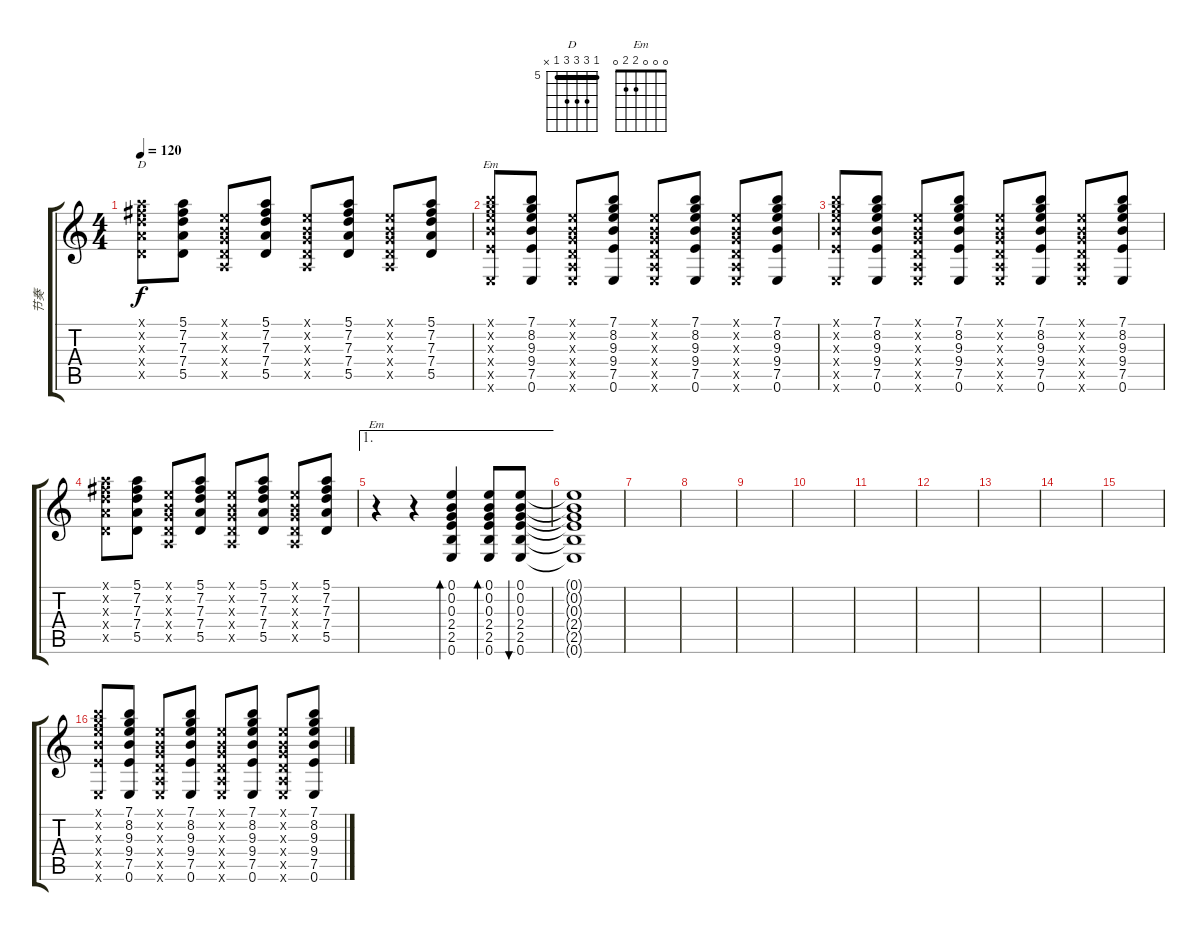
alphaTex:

\track ("节奏" "节奏") {instrument acousticguitarsteel}
\staff {score tabs}
\tuning (E4 B3 G3 D3 A2 E2) {hide}
\chord ("D" 5 7 7 7 5 x) {firstfret 5 barre 5}
\chord ("Em" 7 8 9 9 7 0) {firstfret 7 barre 7}
\chord ("Em" 0 0 0 2 2 0)
\ts (4 4)
\tempo 120
\clef g2
\ks c
(5.1{x} 7.2{x} 7.3{x} 7.4{x} 5.5{x}).8{ch "D" dy f} (5.1 7.2 7.3 7.4 5.5).8 (0.1{x} 0.2{x} 0.3{x} 0.4{x} 0.5{x}).8 (5.1 7.2 7.3 7.4 5.5).8 (0.1{x} 0.2{x} 0.3{x} 0.4{x} 0.5{x}).8 (5.1 7.2 7.3 7.4 5.5).8 (0.1{x} 0.2{x} 0.3{x} 0.4{x} 0.5{x}).8 (5.1 7.2 7.3 7.4 5.5).8 |
(7.1{x} 8.2{x} 9.3{x} 9.4{x} 7.5{x} 0.6{x}).8{ch "Em"} (7.1 8.2 9.3 9.4 7.5 0.6).8 (0.1{x} 0.2{x} 0.3{x} 0.4{x} 0.5{x} 0.6{x}).8 (7.1 8.2 9.3 9.4 7.5 0.6).8 (0.1{x} 0.2{x} 0.3{x} 0.4{x} 0.5{x} 0.6{x}).8 (7.1 8.2 9.3 9.4 7.5 0.6).8 (0.1{x} 0.2{x} 0.3{x} 0.4{x} 0.5{x} 0.6{x}).8 (7.1 8.2 9.3 9.4 7.5 0.6).8 |
(7.1{x} 8.2{x} 9.3{x} 9.4{x} 7.5{x} 0.6{x}).8 (7.1 8.2 9.3 9.4 7.5 0.6).8 (0.1{x} 0.2{x} 0.3{x} 0.4{x} 0.5{x} 0.6{x}).8{txt ""} (7.1 8.2 9.3 9.4 7.5 0.6).8 (0.1{x} 0.2{x} 0.3{x} 0.4{x} 0.5{x} 0.6{x}).8 (7.1 8.2 9.3 9.4 7.5 0.6).8 (0.1{x} 0.2{x} 0.3{x} 0.4{x} 0.5{x} 0.6{x}).8 (7.1 8.2 9.3 9.4 7.5 0.6).8 |
(5.1{x} 7.2{x} 7.3{x} 7.4{x} 5.5{x}).8 (5.1 7.2 7.3 7.4 5.5).8 (0.1{x} 0.2{x} 0.3{x} 0.4{x} 0.5{x}).8 (5.1 7.2 7.3 7.4 5.5).8 (0.1{x} 0.2{x} 0.3{x} 0.4{x} 0.5{x}).8 (5.1 7.2 7.3 7.4 5.5).8 (0.1{x} 0.2{x} 0.3{x} 0.4{x} 0.5{x}).8 (5.1 7.2 7.3 7.4 5.5).8 |
\ae 1
r.4{ch "Em"} r.4 (0.1 0.2 0.3 2.4 2.5 0.6).4{bd 60} (0.1 0.2 0.3 2.4 2.5 0.6).8{bd 30} (0.1 0.2 0.3 2.4 2.5 0.6).8{bu 30} |
(0.1{t} 0.2{t} 0.3{t} 2.4{t} 2.5{t} 0.6{t}).1 |
|
|
|
|
|
|
|
|
|
(7.1{x} 8.2{x} 9.3{x} 9.4{x} 7.5{x} 0.6{x}).8 (7.1 8.2 9.3 9.4 7.5 0.6).8 (0.1{x} 0.2{x} 0.3{x} 0.4{x} 0.5{x} 0.6{x}).8 (7.1 8.2 9.3 9.4 7.5 0.6).8 (0.1{x} 0.2{x} 0.3{x} 0.4{x} 0.5{x} 0.6{x}).8 (7.1 8.2 9.3 9.4 7.5 0.6).8 (0.1{x} 0.2{x} 0.3{x} 0.4{x} 0.5{x} 0.6{x}).8 (7.1 8.2 9.3 9.4 7.5 0.6).8
